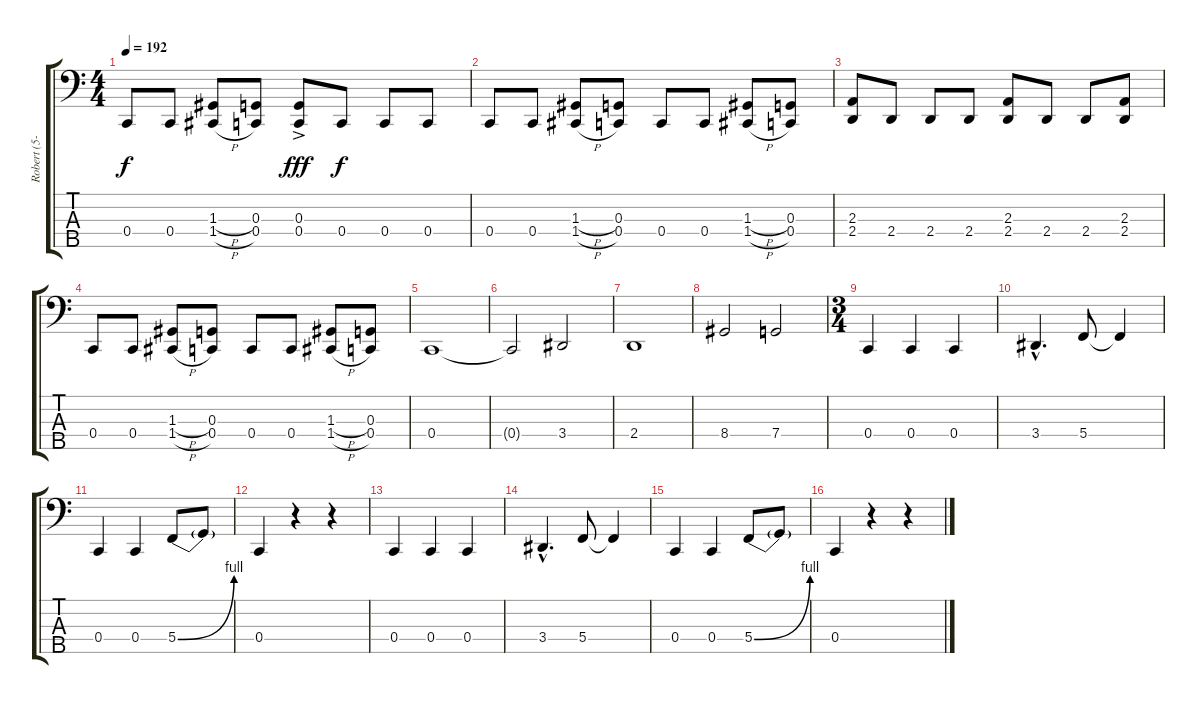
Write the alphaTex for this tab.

\track ("Robert (5-String Bass Gtr.)" "Robert (5-") {instrument electricbassfinger}
\staff {score tabs}
\tuning (F2 C2 G1 C1 A0) {hide}
\ts (4 4)
\tempo 192
\clef f4
\ks c
0.4.8{dy f} 0.4.8 (1.3{h} 1.4{h}).8 (0.3 0.4).8 (0.3{ac} 0.4{ac}).8{dy fff} 0.4.8{dy f} 0.4.8 0.4.8 |
0.4.8 0.4.8 (1.3{h} 1.4{h}).8 (0.3 0.4).8 0.4.8 0.4.8 (1.3{h} 1.4{h}).8 (0.3 0.4).8 |
(2.3 2.4).8 2.4.8 2.4.8 2.4.8 (2.3 2.4).8 2.4.8 2.4.8 (2.3 2.4).8 |
0.4.8 0.4.8 (1.3{h} 1.4{h}).8 (0.3 0.4).8 0.4.8 0.4.8 (1.3{h} 1.4{h}).8 (0.3 0.4).8 |
0.4.1 |
0.4{t}.2 3.4.2 |
2.4.1 |
8.4.2 7.4.2 |
\ts (3 4)
0.4.4 0.4.4 0.4.4 |
3.4{hac}.4{d} 5.4.8 5.4{t}.4 |
0.4.4 0.4.4 5.4{be (bend 0 0 60 4)}.8 5.4{t}.8 |
0.4.4 r.4 r.4 |
0.4.4 0.4.4 0.4.4 |
3.4{hac}.4{d} 5.4.8 5.4{t}.4 |
0.4.4 0.4.4 5.4{be (bend 0 0 60 4)}.8 5.4{t}.8 |
0.4.4 r.4 r.4
